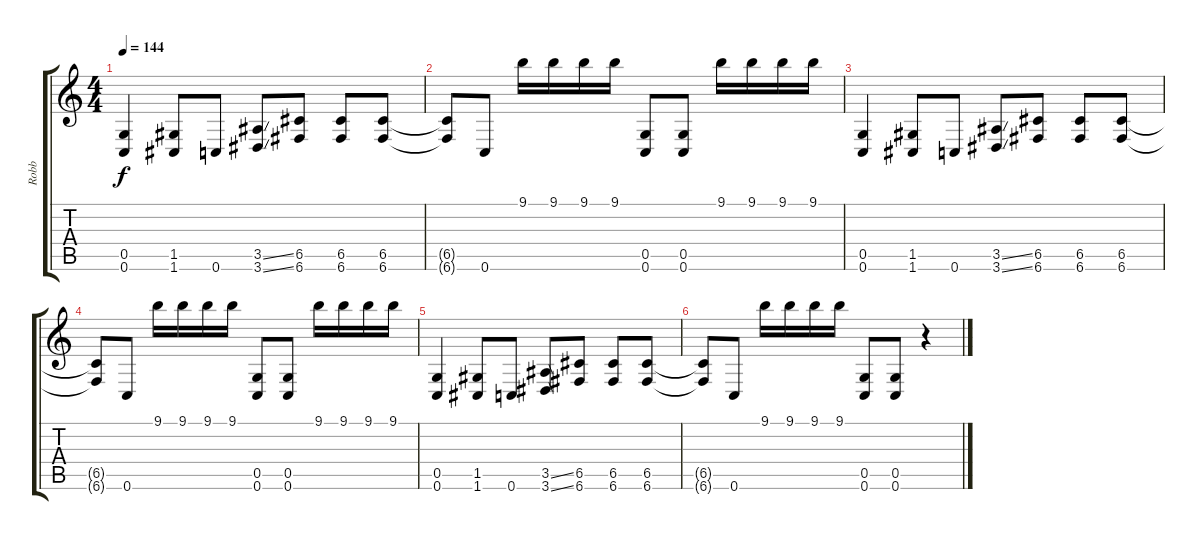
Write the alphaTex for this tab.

\track ("Robb" "Robb") {instrument distortionguitar}
\staff {score tabs}
\tuning (D4 A3 F3 C3 G2 C2) {hide}
\ts (4 4)
\tempo 144
\clef g2
\ks c
(0.5 0.6).4{dy f} (1.5 1.6).8 0.6.8 (3.5{ss} 3.6{ss}).8 (6.5 6.6).8 (6.5 6.6).8 (6.5 6.6).8 |
(6.5{t} 6.6{t}).8 0.6.8 9.1.16 9.1.16 9.1.16 9.1.16 (0.5 0.6).8 (0.5 0.6).8 9.1.16 9.1.16 9.1.16 9.1.16 |
(0.5 0.6).4 (1.5 1.6).8 0.6.8 (3.5{ss} 3.6{ss}).8 (6.5 6.6).8 (6.5 6.6).8 (6.5 6.6).8 |
(6.5{t} 6.6{t}).8 0.6.8 9.1.16 9.1.16 9.1.16 9.1.16 (0.5 0.6).8 (0.5 0.6).8 9.1.16 9.1.16 9.1.16 9.1.16 |
(0.5 0.6).4 (1.5 1.6).8 0.6.8 (3.5{ss} 3.6{ss}).8 (6.5 6.6).8 (6.5 6.6).8 (6.5 6.6).8 |
(6.5{t} 6.6{t}).8 0.6.8 9.1.16 9.1.16 9.1.16 9.1.16 (0.5 0.6).8 (0.5 0.6).8 r.4
